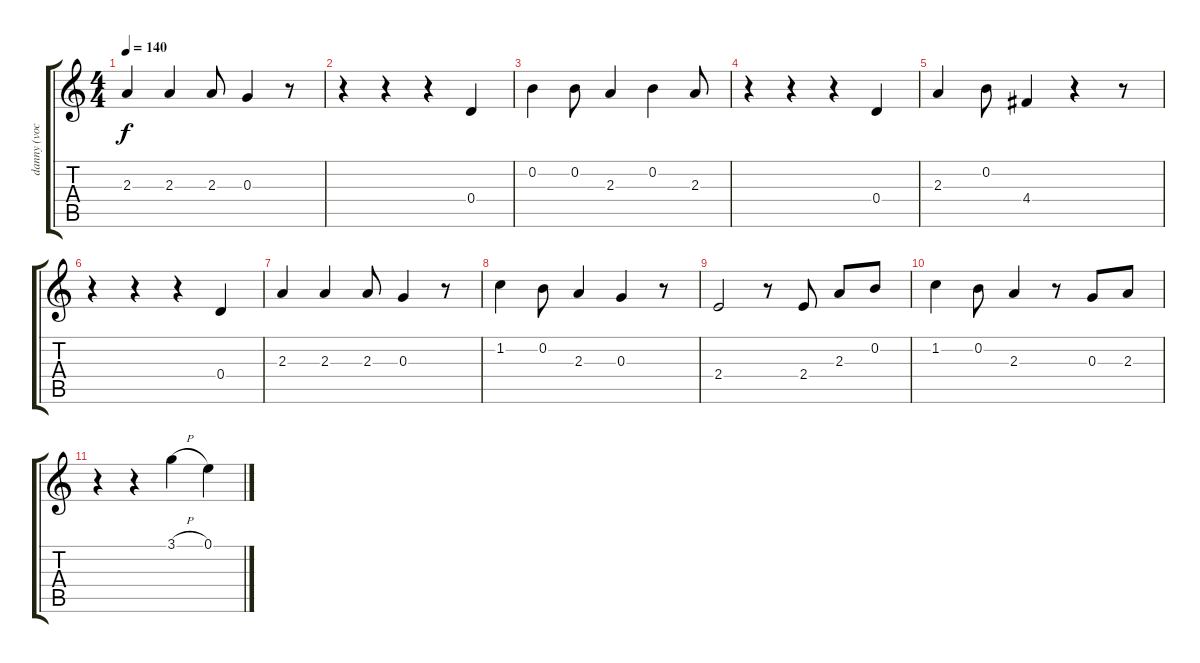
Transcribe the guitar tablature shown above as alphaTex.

\track ("danny (vocal)" "danny (voc") {instrument electricguitarmuted}
\staff {score tabs}
\tuning (E4 B3 G3 D3 A2 E2) {hide}
\ts (4 4)
\tempo 140
\clef g2
\ks c
2.3.4{dy f} 2.3.4 2.3.8 0.3.4 r.8 |
r.4 r.4 r.4 0.4.4 |
0.2.4 0.2.8 2.3.4 0.2.4 2.3.8 |
r.4 r.4 r.4 0.4.4 |
2.3.4 0.2.8 4.4.4 r.4 r.8 |
r.4 r.4 r.4 0.4.4 |
2.3.4 2.3.4 2.3.8 0.3.4 r.8 |
1.2.4 0.2.8 2.3.4 0.3.4 r.8 |
2.4.2 r.8 2.4.8 2.3.8 0.2.8 |
1.2.4 0.2.8 2.3.4 r.8 0.3.8 2.3.8 |
r.4 r.4 3.1{h}.4 0.1.4
